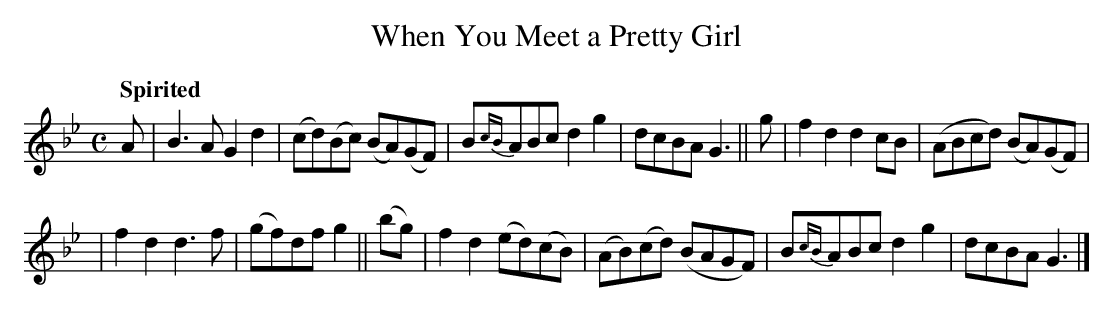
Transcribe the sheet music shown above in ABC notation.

X:1
T: When You Meet a Pretty Girl
Q: "Spirited"
M: C
L: 1/8
K: Gm
A | B3 A G2d2 | (cd)(Bc) (BA)(GF) | B{cB}ABc d2g2 | dcBA G3 || g | f2d2 d2cB | (ABcd) (BA)(GF) |
| f2d2 d3 f | (gf)df g2 || (bg) | f2d2 (ed)(cB) | (AB)(cd) (BAGF) | B{cB}ABc d2g2 | dcBA G3 |]
